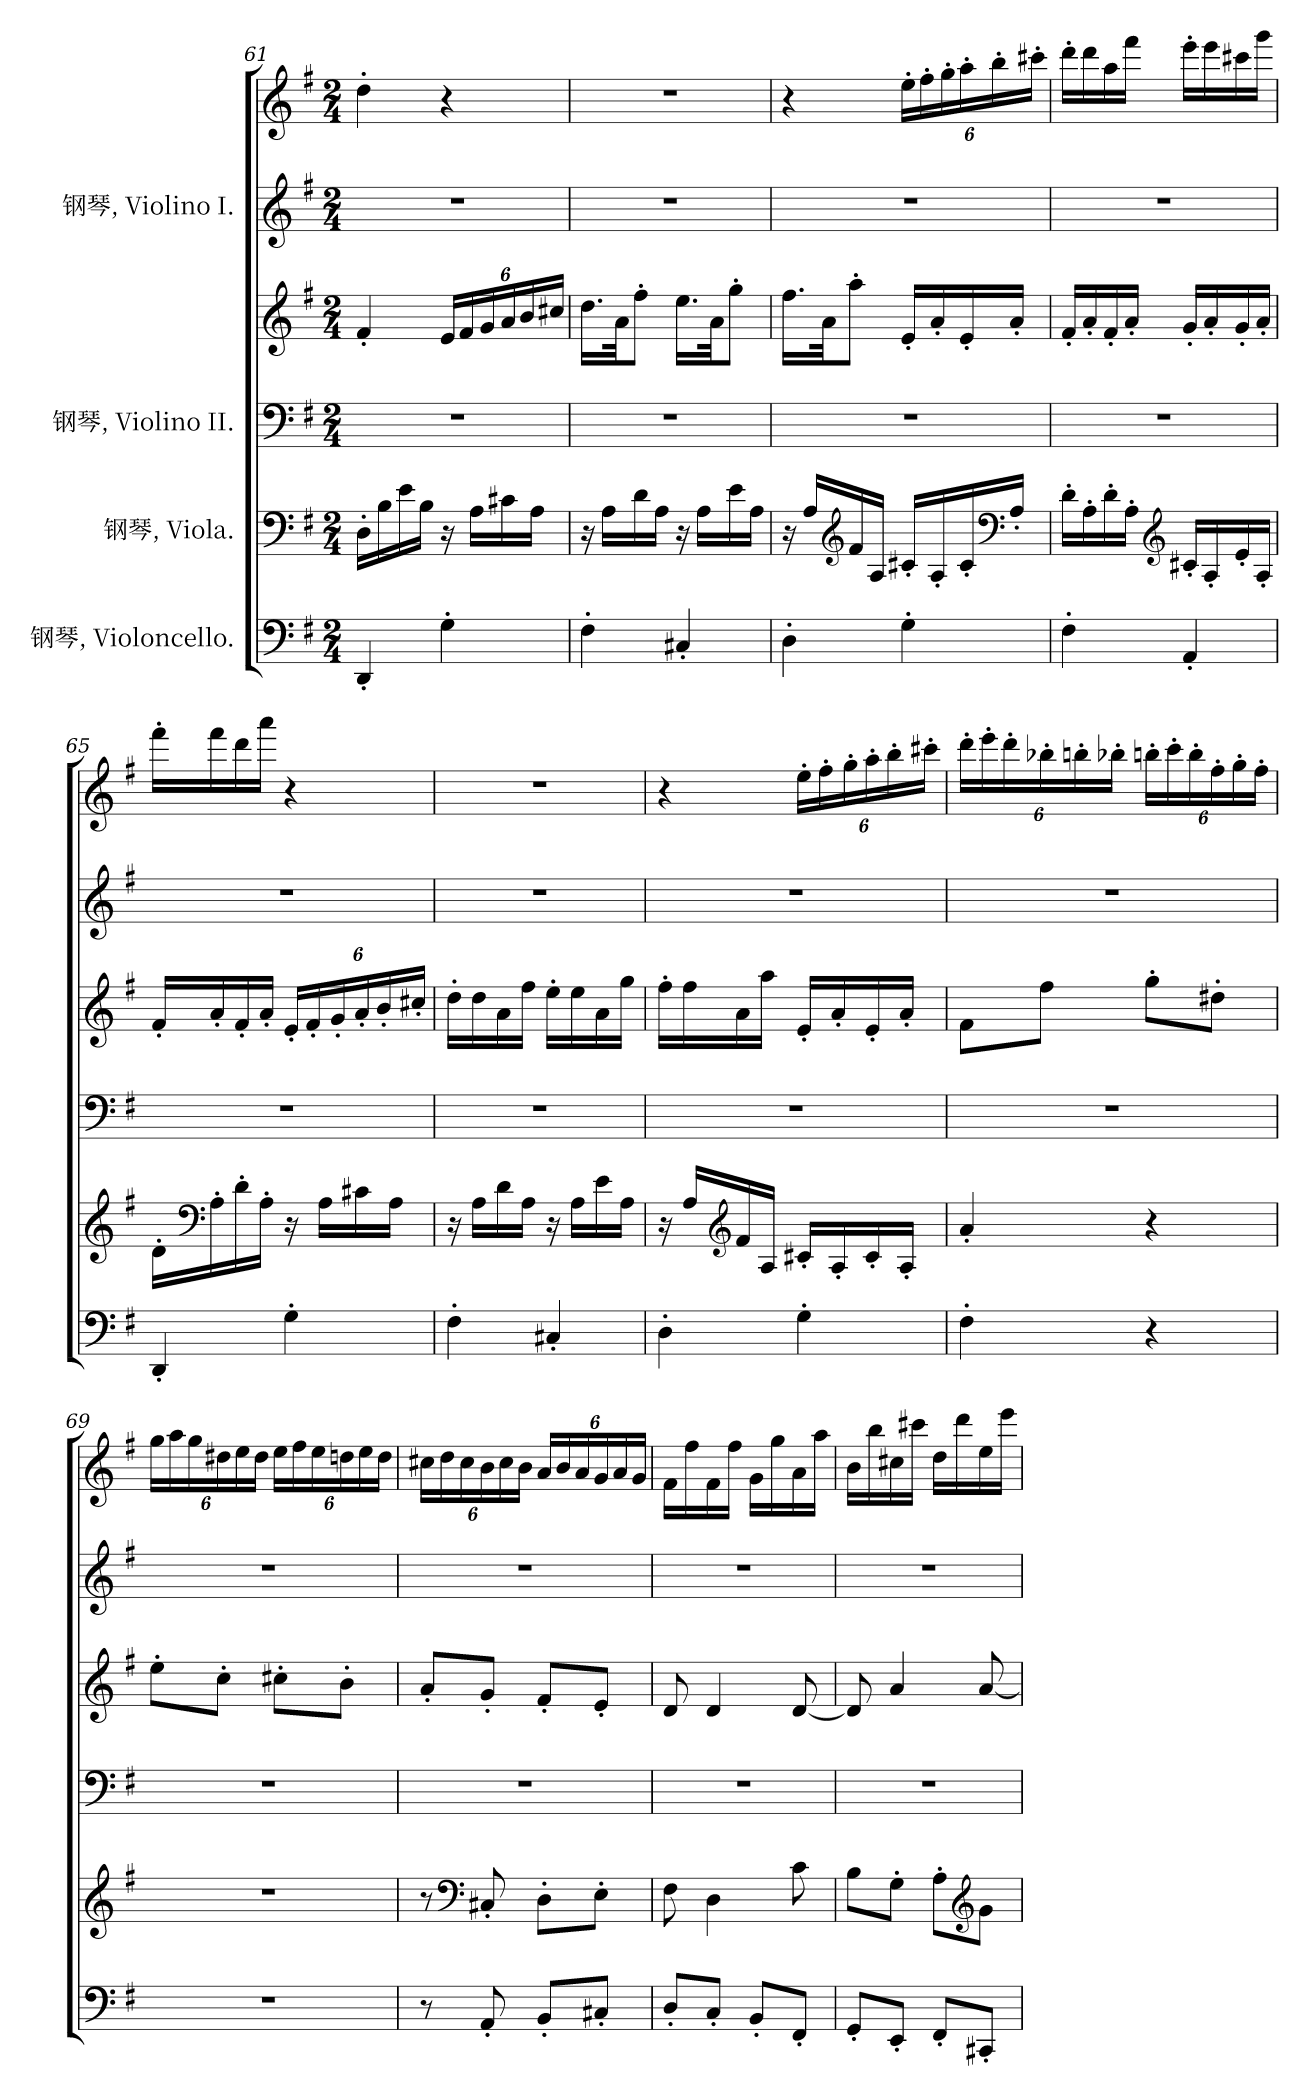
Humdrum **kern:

**kern	**kern	**kern	**kern	**kern	**kern
*part4	*part3	*part2	*part2	*part1	*part1
*staff6	*staff5	*staff4	*staff3	*staff2	*staff1
*I"钢琴, Violoncello.	*I"钢琴, Viola.	*I"钢琴, Violino II.	*	*I"钢琴, Violino I.	*
*clefF4	*clefF4	*clefF4	*clefG2	*clefG2	*clefG2
*k[f#]	*k[f#]	*k[f#]	*k[f#]	*k[f#]	*k[f#]
*M2/4	*M2/4	*M2/4	*M2/4	*M2/4	*M2/4
=61	=61	=61	=61	=61	=61
4DD'/	16D'\LL	2r	4f#'/	2r	4dd'\
.	16B\	.	.	.	.
.	16e\	.	.	.	.
.	16B\JJ	.	.	.	.
*	*	*	*Xbrackettup	*	*
4G'\	16r	.	24e/LL	.	4r
.	.	.	24f#/	.	.
.	16A\LL	.	.	.	.
.	.	.	24g/	.	.
.	16c#X\	.	24a/	.	.
.	.	.	24b/	.	.
.	16A\JJ	.	.	.	.
.	.	.	24cc#X/JJ	.	.
=62	=62	=62	=62	=62	=62
4F#'\	16r	2r	16.dd\LL	2r	2r
.	16A\LL	.	.	.	.
.	.	.	32a\JK	.	.
.	16d\	.	8ff#'\J	.	.
.	16A\JJ	.	.	.	.
4C#X'/	16r	.	16.ee\LL	.	.
.	16A\LL	.	.	.	.
.	.	.	32a\JK	.	.
.	16e\	.	8gg'\J	.	.
.	16A\JJ	.	.	.	.
!!LO:LB:g=z
=63	=63	=63	=63	=63	=63
4D'\	16r	2r	16.ff#\LL	2r	4r
.	16A/LL	.	.	.	.
.	.	.	32a\JK	.	.
*	*clefG2	*	*	*	*
.	16f#/	.	8aa'\J	.	.
.	16A/JJ	.	.	.	.
*	*	*	*	*	*Xbrackettup
4G'\	16c#X'/LL	.	16e'/LL	.	24ee'\LL
.	.	.	.	.	24ff#'\
.	16A'/	.	16a'/	.	.
.	.	.	.	.	24gg'\
.	16c#'/	.	16e'/	.	24aa'\
.	.	.	.	.	24bb'\
*	*clefF4	*	*	*	*
.	16A'/JJ	.	16a'/JJ	.	.
.	.	.	.	.	24ccc#X'\JJ
=64	=64	=64	=64	=64	=64
4F#'\	16d'\LL	2r	16f#'/LL	2r	16ddd'\LL
.	16A'\	.	16a'/	.	16ddd\
.	16d'\	.	16f#'/	.	16aa\
.	16A'\JJ	.	16a'/JJ	.	16fff#\JJ
*	*clefG2	*	*	*	*
4AA'/	16c#X'/LL	.	16g'/LL	.	16eee'\LL
.	16A'/	.	16a'/	.	16eee\
.	16e'/	.	16g'/	.	16ccc#X\
.	16A'/JJ	.	16a'/JJ	.	16ggg\JJ
!!LO:PB:g=z
=65	=65	=65	=65	=65	=65
4DD'/	16d'\LL	2r	16f#'/LL	2r	16fff#'\LL
*	*clefF4	*	*	*	*
.	16A'\	.	16a'/	.	16fff#\
.	16d'\	.	16f#'/	.	16ddd\
.	16A'\JJ	.	16a'/JJ	.	16aaa\JJ
4G'\	16r	.	24e'/LL	.	4r
.	.	.	24f#'/	.	.
.	16A\LL	.	.	.	.
.	.	.	24g'/	.	.
.	16c#X\	.	24a'/	.	.
.	.	.	24b'/	.	.
.	16A\JJ	.	.	.	.
.	.	.	24cc#X'/JJ	.	.
=66	=66	=66	=66	=66	=66
4F#'\	16r	2r	16dd'\LL	2r	2r
.	16A\LL	.	16dd\	.	.
.	16d\	.	16a\	.	.
.	16A\JJ	.	16ff#\JJ	.	.
4C#X'/	16r	.	16ee'\LL	.	.
.	16A\LL	.	16ee\	.	.
.	16e\	.	16a\	.	.
.	16A\JJ	.	16gg\JJ	.	.
=67	=67	=67	=67	=67	=67
4D'\	16r	2r	16ff#'\LL	2r	4r
.	16A/LL	.	16ff#\	.	.
*	*clefG2	*	*	*	*
.	16f#/	.	16a\	.	.
.	16A/JJ	.	16aa\JJ	.	.
4G'\	16c#X'/LL	.	16e'/LL	.	24ee'\LL
.	.	.	.	.	24ff#'\
.	16A'/	.	16a'/	.	.
.	.	.	.	.	24gg'\
.	16c#'/	.	16e'/	.	24aa'\
.	.	.	.	.	24bb'\
.	16A'/JJ	.	16a'/JJ	.	.
.	.	.	.	.	24ccc#X'\JJ
!!LO:LB:g=z
=68	=68	=68	=68	=68	=68
4F#'\	4a'/	2r	8f#\L	2r	24ddd'\LL
.	.	.	.	.	24eee'\
.	.	.	.	.	24ddd'\
.	.	.	8ff#\J	.	24bb-X'\
.	.	.	.	.	24bbn'\
.	.	.	.	.	24bb-X'\JJ
4r	4r	.	8gg'\L	.	24bbn'\LL
.	.	.	.	.	24ccc'\
.	.	.	.	.	24bb'\
.	.	.	8dd#X'\J	.	24ff#'\
.	.	.	.	.	24gg'\
.	.	.	.	.	24ff#'\JJ
=69	=69	=69	=69	=69	=69
2r	2r	2r	8ee'\L	2r	24gg\LL
.	.	.	.	.	24aa\
.	.	.	.	.	24gg\
.	.	.	8cc'\J	.	24dd#X\
.	.	.	.	.	24ee\
.	.	.	.	.	24dd#\JJ
.	.	.	8cc#X'\L	.	24ee\LL
.	.	.	.	.	24ff#\
.	.	.	.	.	24ee\
.	.	.	8b'\J	.	24ddn\
.	.	.	.	.	24ee\
.	.	.	.	.	24dd\JJ
!!LO:PB:g=z
=70	=70	=70	=70	=70	=70
8r	8r	2r	8a'/L	2r	24cc#X\LL
.	.	.	.	.	24dd\
.	.	.	.	.	24cc#\
*	*clefF4	*	*	*	*
8AA'/	8C#X'/	.	8g'/J	.	24b\
.	.	.	.	.	24cc#\
.	.	.	.	.	24b\JJ
8BB'/L	8D'\L	.	8f#'/L	.	24a/LL
.	.	.	.	.	24b/
.	.	.	.	.	24a/
8C#X'/J	8E'\J	.	8e'/J	.	24g/
.	.	.	.	.	24a/
.	.	.	.	.	24g/JJ
=71	=71	=71	=71	=71	=71
8D'/L	8F#\	2r	8d/	2r	16f#\LL
.	.	.	.	.	16ff#\
8C'/J	4D\	.	4d/	.	16f#\
.	.	.	.	.	16ff#\JJ
8BB'/L	.	.	.	.	16g\LL
.	.	.	.	.	16gg\
8FF#'/J	8c\	.	[8d/	.	16a\
.	.	.	.	.	16aa\JJ
=72	=72	=72	=72	=72	=72
8GG'/L	8B\L	2r	8d/]	2r	16b\LL
.	.	.	.	.	16bb\
8EE'/J	8G'\J	.	4a/	.	16cc#X\
.	.	.	.	.	16ccc#X\JJ
8FF#'/L	8A'\L	.	.	.	16dd\LL
.	.	.	.	.	16ddd\
*	*clefG2	*	*	*	*
8CC#X'/J	8g\J	.	[8a/	.	16ee\
.	.	.	.	.	16eee\JJ
=	=	=	=	=	=
*-	*-	*-	*-	*-	*-
